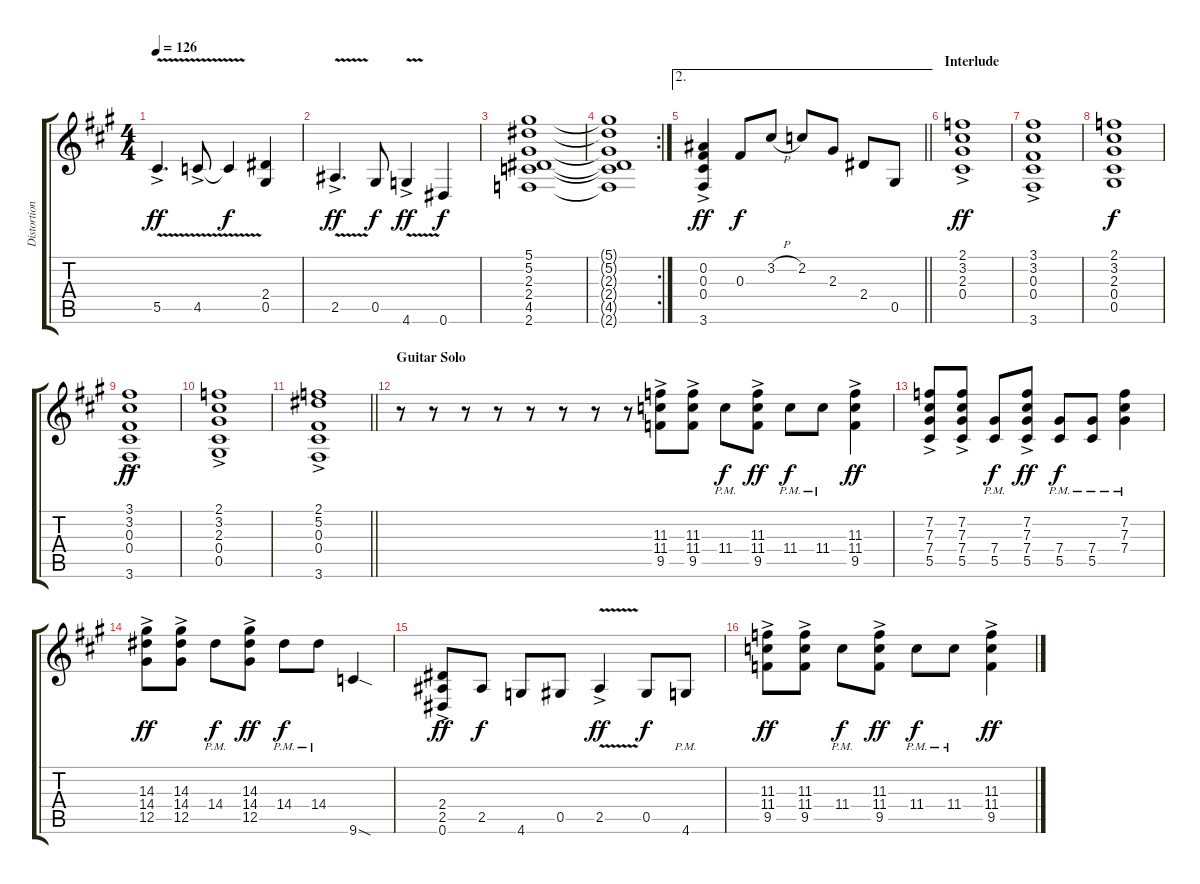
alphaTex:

\track ("Distortion" "Distortion") {instrument distortionguitar}
\staff {score tabs}
\tuning (Eb4 Bb3 Gb3 Db3 Ab2 Eb2) {hide}
\ts (4 4)
\tempo 126
\clef g2
\ks a
5.5{v ac}.4{d dy ff} 4.5{v ac}.8 4.5{v t}.4{dy f} (2.4 0.5).4 |
2.5{v ac}.4{d dy ff} 0.5.8{dy f} 4.6{v ac}.4{dy ff} 0.6.4{dy f} |
(5.1 5.2 2.3 2.4 4.5 2.6).1 |
\rc 2
(5.1{t} 5.2{t} 2.3{t} 2.4{t} 4.5{t} 2.6{t}).1 |
\ae 2
\barLineRight lightlight
(0.2{ac} 0.3{ac} 0.4{ac} 3.6{ac}).4{dy ff} 0.3.8{dy f} 3.2{h}.8 2.2.8 2.3.8 2.4.8 0.5.8 |
\section ("" "Interlude")
(2.1{ac} 3.2{ac} 2.3{ac} 0.4{ac}).1{dy ff} |
(3.1{ac} 3.2{ac} 0.3{ac} 0.4{ac} 3.6{ac}).1 |
(2.1 3.2 2.3 0.4 0.5).1{dy f} |
(3.1{ac} 3.2{ac} 0.3{ac} 0.4{ac} 3.6{ac}).1{dy ff} |
(2.1{ac} 3.2{ac} 2.3{ac} 0.4{ac} 0.5{ac}).1 |
\barLineRight lightlight
(2.1{ac} 5.2{ac} 0.3{ac} 0.4{ac} 3.6{ac}).1 |
\section ("" "Guitar Solo")
r.8 r.8 r.8 r.8 r.8 r.8 r.8 r.8 (11.3{ac} 11.4{ac} 9.5{ac}).8 (11.3{ac} 11.4{ac} 9.5{ac}).8 11.4{pm}.8{dy f} (11.3{ac} 11.4{ac} 9.5{ac}).8{dy ff} 11.4{pm}.8{dy f} 11.4{pm}.8 (11.3{ac} 11.4{ac} 9.5{ac}).4{dy ff} |
(7.2{ac} 7.3{ac} 7.4{ac} 5.5{ac}).8 (7.2{ac} 7.3{ac} 7.4{ac} 5.5{ac}).8 (7.4{pm} 5.5{pm}).8{dy f} (7.2{ac} 7.3{ac} 7.4{ac} 5.5{ac}).8{dy ff} (7.4{pm} 5.5{pm}).8{dy f} (7.4{pm} 5.5{pm}).8 (7.2{pm} 7.3{pm} 7.4{pm}).4 |
(14.3{ac} 14.4{ac} 12.5{ac}).8{dy ff} (14.3{ac} 14.4{ac} 12.5{ac}).8 14.4{pm}.8{dy f} (14.3{ac} 14.4{ac} 12.5{ac}).8{dy ff} 14.4{pm}.8{dy f} 14.4{pm}.8 9.6{sod}.4 |
(2.4{ac} 2.5{ac} 0.6{ac}).8{dy ff} 2.5.8{dy f} 4.6.8 0.5.8 2.5{v ac}.4{dy ff} 0.5.8{dy f} 4.6{pm}.8 |
(11.3{ac} 11.4{ac} 9.5{ac}).8{dy ff} (11.3{ac} 11.4{ac} 9.5{ac}).8 11.4{pm}.8{dy f} (11.3{ac} 11.4{ac} 9.5{ac}).8{dy ff} 11.4{pm}.8{dy f} 11.4{pm}.8 (11.3{ac} 11.4{ac} 9.5{ac}).4{dy ff}
